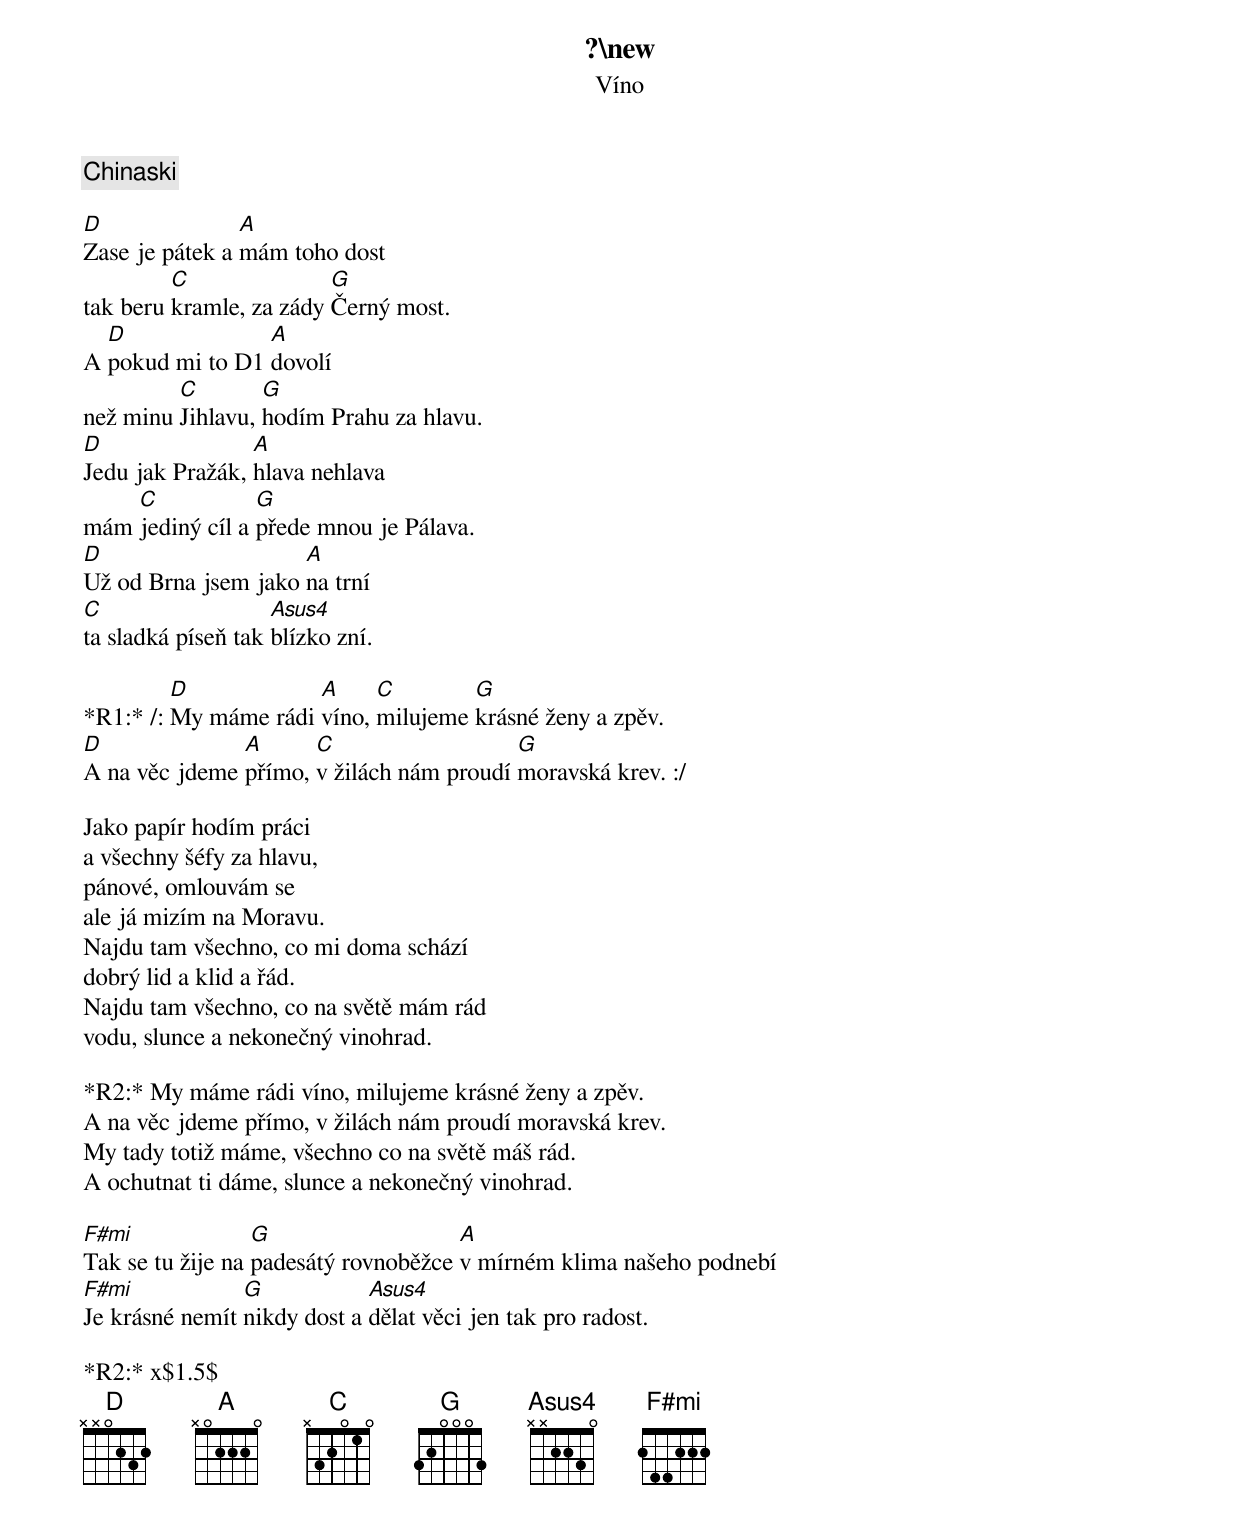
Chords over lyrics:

?\new
Víno
Chinaski

D               A
Zase je pátek a mám toho dost
         C               G
tak beru kramle, za zády Černý most.
  D              A
A pokud mi to D1 dovolí
         C        G
než minu Jihlavu, hodím Prahu za hlavu.
D                A
Jedu jak Pražák, hlava nehlava
    C            G
mám jediný cíl a přede mnou je Pálava.
D                    A
Už od Brna jsem jako na trní
C                   Asus4
ta sladká píseň tak blízko zní.

         D            A     C        G
*R1:* /: My máme rádi víno, milujeme krásné ženy a zpěv.
D              A      C                   G
A na věc jdeme přímo, v žilách nám proudí moravská krev. :/

Jako papír hodím práci
a všechny šéfy za hlavu,
pánové, omlouvám se
ale já mizím na Moravu.
Najdu tam všechno, co mi doma schází
dobrý lid a klid a řád.
Najdu tam všechno, co na světě mám rád
vodu, slunce a nekonečný vinohrad.

*R2:* My máme rádi víno, milujeme krásné ženy a zpěv.
A na věc jdeme přímo, v žilách nám proudí moravská krev.
My tady totiž máme, všechno co na světě máš rád.
A ochutnat ti dáme, slunce a nekonečný vinohrad.

F#mi              G                   A
Tak se tu žije na padesátý rovnoběžce v mírném klima našeho podnebí
F#mi            G            Asus4
Je krásné nemít nikdy dost a dělat věci jen tak pro radost.

*R2:* x$1.5$
